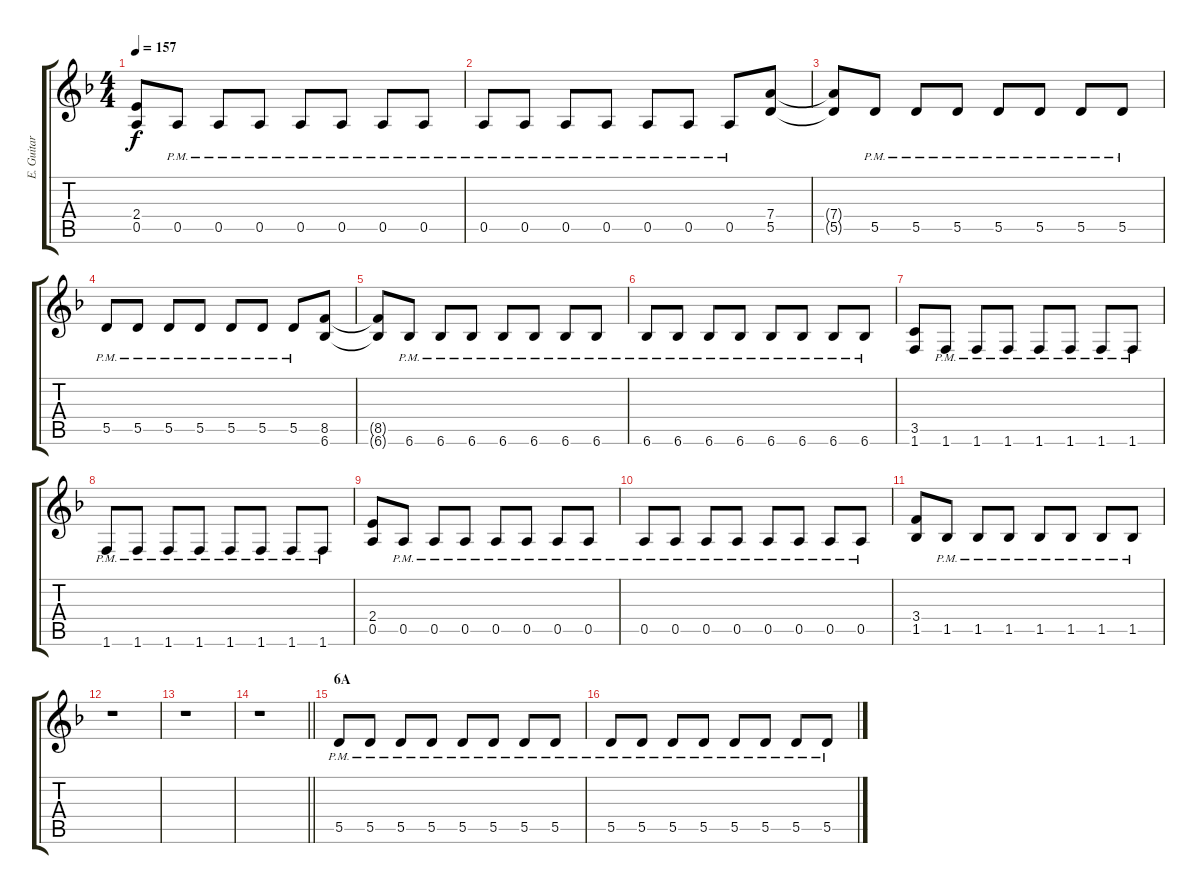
\track ("E. Guitar IV" "E. Guitar ") {instrument overdrivenguitar}
\staff {score tabs}
\tuning (E4 B3 G3 D3 A2 E2) {hide}
\ts (4 4)
\tempo 157
\clef g2
\ks f
(2.4 0.5).8{dy f} 0.5{pm}.8 0.5{pm}.8 0.5{pm}.8 0.5{pm}.8 0.5{pm}.8 0.5{pm}.8 0.5{pm}.8 |
0.5{pm}.8 0.5{pm}.8 0.5{pm}.8 0.5{pm}.8 0.5{pm}.8 0.5{pm}.8 0.5{pm}.8 (7.4 5.5).8 |
(7.4{t} 5.5{t}).8 5.5{pm}.8 5.5{pm}.8 5.5{pm}.8 5.5{pm}.8 5.5{pm}.8 5.5{pm}.8 5.5{pm}.8 |
5.5{pm}.8 5.5{pm}.8 5.5{pm}.8 5.5{pm}.8 5.5{pm}.8 5.5{pm}.8 5.5{pm}.8 (8.5 6.6).8 |
(8.5{t} 6.6{t}).8 6.6{pm}.8 6.6{pm}.8 6.6{pm}.8 6.6{pm}.8 6.6{pm}.8 6.6{pm}.8 6.6{pm}.8 |
6.6{pm}.8 6.6{pm}.8 6.6{pm}.8 6.6{pm}.8 6.6{pm}.8 6.6{pm}.8 6.6{pm}.8 6.6{pm}.8 |
(3.5 1.6).8 1.6{pm}.8 1.6{pm}.8 1.6{pm}.8 1.6{pm}.8 1.6{pm}.8 1.6{pm}.8 1.6{pm}.8 |
1.6{pm}.8 1.6{pm}.8 1.6{pm}.8 1.6{pm}.8 1.6{pm}.8 1.6{pm}.8 1.6{pm}.8 1.6{pm}.8 |
(2.4 0.5).8 0.5{pm}.8 0.5{pm}.8 0.5{pm}.8 0.5{pm}.8 0.5{pm}.8 0.5{pm}.8 0.5{pm}.8 |
0.5{pm}.8 0.5{pm}.8 0.5{pm}.8 0.5{pm}.8 0.5{pm}.8 0.5{pm}.8 0.5{pm}.8 0.5{pm}.8 |
(3.4 1.5).8 1.5{pm}.8 1.5{pm}.8 1.5{pm}.8 1.5{pm}.8 1.5{pm}.8 1.5{pm}.8 1.5{pm}.8 |
r.1 |
r.1 |
\barLineRight lightlight
r.1 |
\section ("" "6A")
5.5{pm}.8 5.5{pm}.8 5.5{pm}.8 5.5{pm}.8 5.5{pm}.8 5.5{pm}.8 5.5{pm}.8 5.5{pm}.8 |
5.5{pm}.8 5.5{pm}.8 5.5{pm}.8 5.5{pm}.8 5.5{pm}.8 5.5{pm}.8 5.5{pm}.8 5.5{pm}.8
